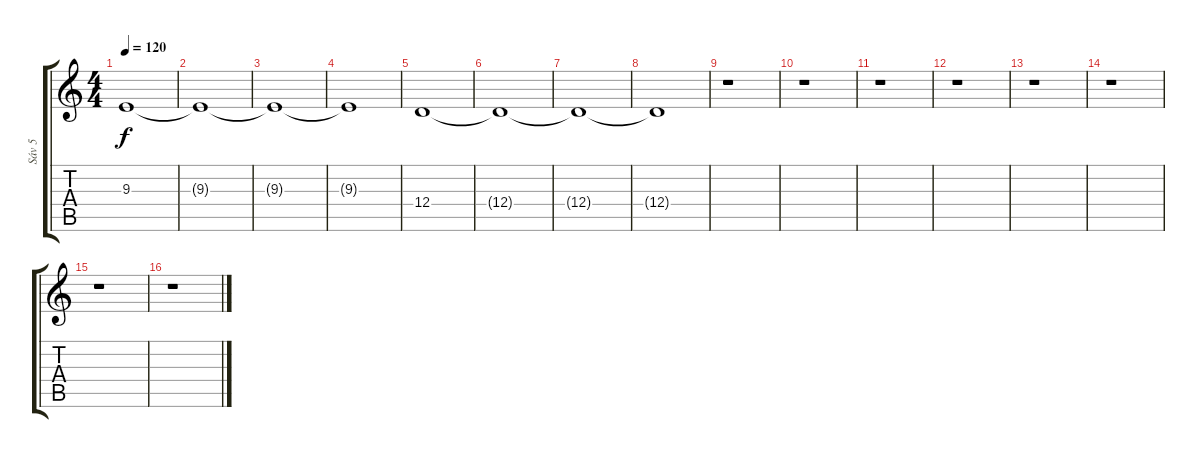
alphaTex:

\track ("Sáv 5" "Sáv 5") {instrument lead2sawtooth}
\staff {score tabs}
\tuning (E4 B3 G3 D3 A2 E2) {hide}
\ts (4 4)
\tempo 120
\clef g2
\ks c
9.3.1{dy f} |
9.3{t}.1 |
9.3{t}.1 |
9.3{t}.1 |
12.4.1 |
12.4{t}.1 |
12.4{t}.1 |
12.4{t}.1 |
r.1 |
r.1 |
r.1 |
r.1 |
r.1 |
r.1 |
r.1 |
r.1
